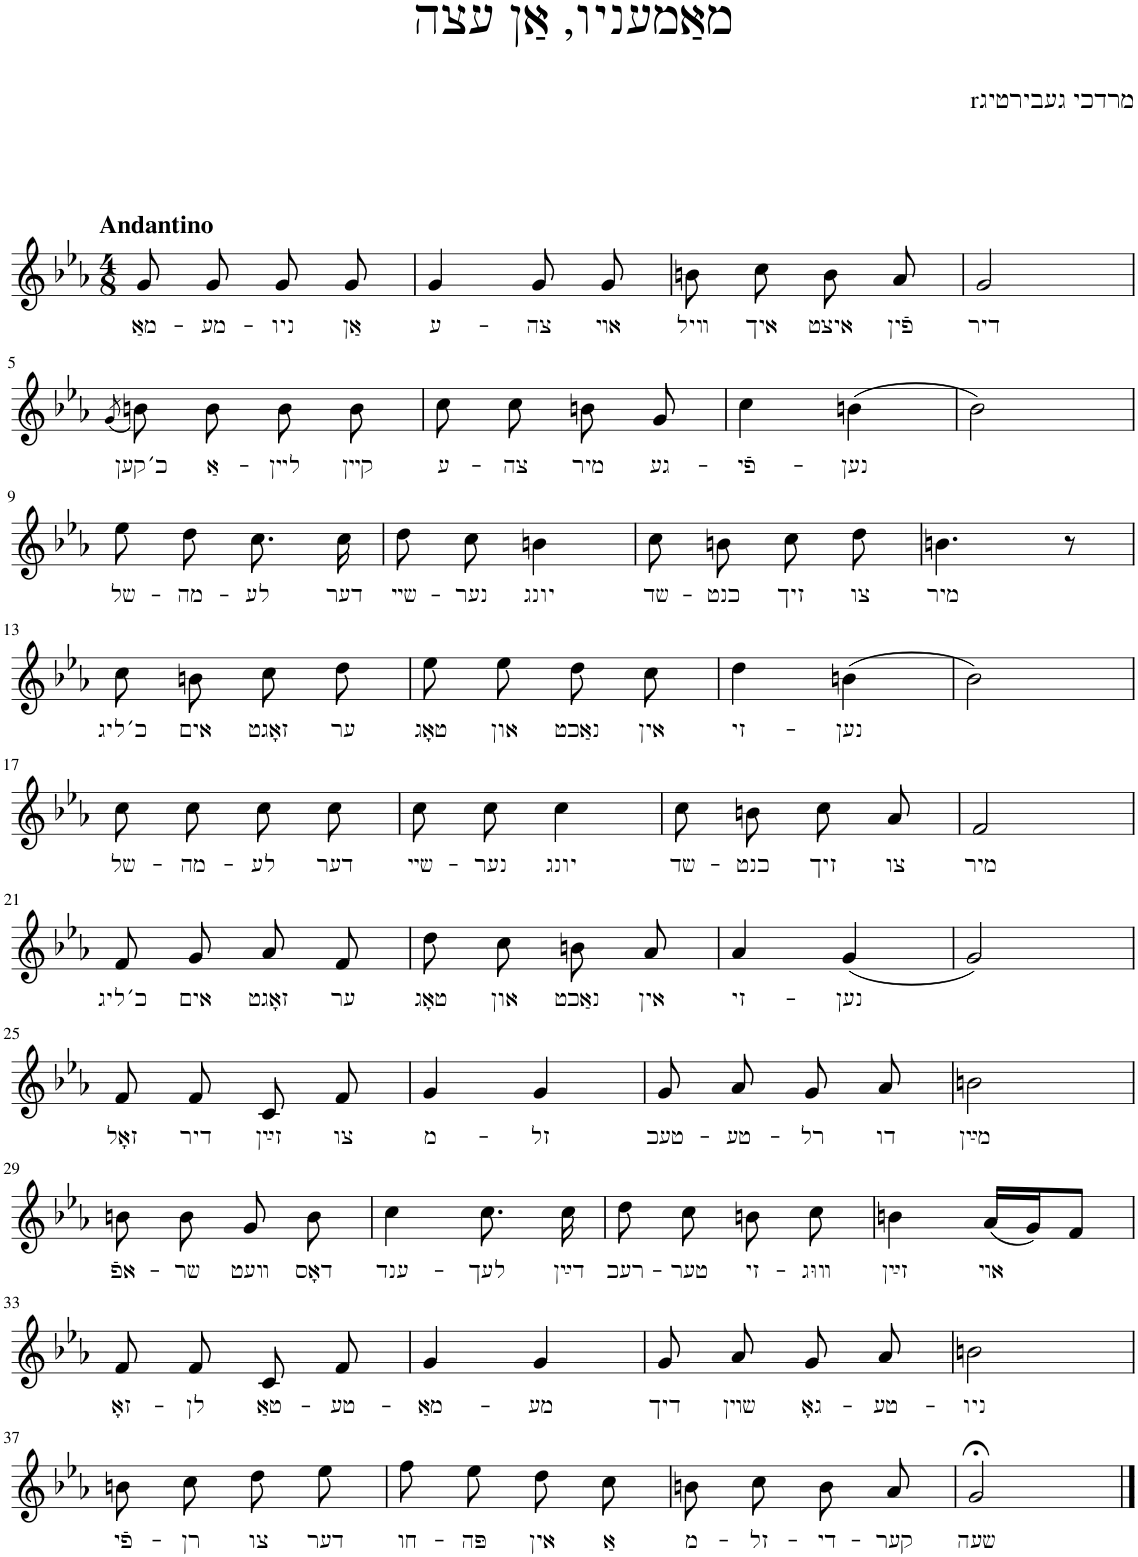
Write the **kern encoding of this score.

**kern	**text
*part1	*part1
*staff1	*staff1
*I"Piano	*
*I'Pno.	*
*clefG2	*
*k[b-e-a-]	*
*M4/8	*
=1	=1
!LO:TX:a:B:t=Andantino	!
!	!LO:LY:b
8g/	מאַ-
!	!LO:LY:b
8g/	-מע-
!	!LO:LY:b
8g/	-ניו
!	!LO:LY:b
8g/	אַן
=2	=2
!	!LO:LY:b
4g/	ע-
!	!LO:LY:b
8g/	-צה
!	!LO:LY:b
8g/	אױ
=3	=3
!	!LO:LY:b
8bn\	װיל
!	!LO:LY:b
8cc\	איך
!	!LO:LY:b
8b\	איצט
!	!LO:LY:b
8a-/	פֿין
=4	=4
!	!LO:LY:b
2g/	דיר
!!LO:LB:g=z
=5	=5
(8qg/	.
!	!LO:LY:b
8bn\)	כ׳קען
!	!LO:LY:b
8b\	אַ-
!	!LO:LY:b
8b\	-לײן
!	!LO:LY:b
8b\	קײן
=6	=6
!	!LO:LY:b
8cc\	ע-
!	!LO:LY:b
8cc\	-צה
!	!LO:LY:b
8bn\	מיר
!	!LO:LY:b
8g/	גע-
=7	=7
!	!LO:LY:b
4cc\	-פֿי-
!	!LO:LY:b
(4bn\	-נען
=8	=8
2b-\)	.
!!LO:LB:g=z
=9	=9
!	!LO:LY:b
8ee-\	של-
!	!LO:LY:b
8dd\	-מה-
!	!LO:LY:b
8.cc\	-לע
!	!LO:LY:b
16cc\	דער
=10	=10
!	!LO:LY:b
8dd\	שײ-
!	!LO:LY:b
8cc\	-נער
!	!LO:LY:b
4bn\	יונג
=11	=11
!	!LO:LY:b
8cc\	שד-
!	!LO:LY:b
8bn\	-כנט
!	!LO:LY:b
8cc\	זיך
!	!LO:LY:b
8dd\	צו
=12	=12
!	!LO:LY:b
4.bn\	מיר
8r	.
!!LO:LB:g=z
=13	=13
!	!LO:LY:b
8cc\	כ׳ליג
!	!LO:LY:b
8bn\	אים
!	!LO:LY:b
8cc\	זאָגט
!	!LO:LY:b
8dd\	ער
=14	=14
!	!LO:LY:b
8ee-\	טאָג
!	!LO:LY:b
8ee-\	און
!	!LO:LY:b
8dd\	נאַכט
!	!LO:LY:b
8cc\	אין
=15	=15
!	!LO:LY:b
4dd\	זי-
!	!LO:LY:b
(4bn\	-נען
=16	=16
2b-\)	.
!!LO:LB:g=z
=17	=17
!	!LO:LY:b
8cc\	של-
!	!LO:LY:b
8cc\	-מה-
!	!LO:LY:b
8cc\	-לע
!	!LO:LY:b
8cc\	דער
=18	=18
!	!LO:LY:b
8cc\	שײ-
!	!LO:LY:b
8cc\	-נער
!	!LO:LY:b
4cc\	יונג
=19	=19
!	!LO:LY:b
8cc\	שד-
!	!LO:LY:b
8bn\	-כנט
!	!LO:LY:b
8cc\	זיך
!	!LO:LY:b
8a-/	צו
=20	=20
!	!LO:LY:b
2f/	מיר
!!LO:LB:g=z
=21	=21
!	!LO:LY:b
8f/	כ׳ליג
!	!LO:LY:b
8g/	אים
!	!LO:LY:b
8a-/	זאָגט
!	!LO:LY:b
8f/	ער
=22	=22
!	!LO:LY:b
8dd\	טאָג
!	!LO:LY:b
8cc\	און
!	!LO:LY:b
8bn\	נאַכט
!	!LO:LY:b
8a-/	אין
=23	=23
!	!LO:LY:b
4a-/	זי-
!	!LO:LY:b
(4g/	-נען
=24	=24
2g/)	.
!!LO:LB:g=z
=25	=25
!	!LO:LY:b
8f/	זאָל
!	!LO:LY:b
8f/	דיר
!	!LO:LY:b
8c/	זײַן
!	!LO:LY:b
8f/	צו
=26	=26
!	!LO:LY:b
4g/	מ-
!	!LO:LY:b
4g/	-זל
=27	=27
!	!LO:LY:b
8g/	טעכ-
!	!LO:LY:b
8a-/	-טע-
!	!LO:LY:b
8g/	-רל
!	!LO:LY:b
8a-/	דו
=28	=28
!	!LO:LY:b
2bn\	מײַן
!!LO:LB:g=z
=29	=29
!	!LO:LY:b
8bn\	אפֿ-
!	!LO:LY:b
8b\	-שר
!	!LO:LY:b
8g/	װעט
!	!LO:LY:b
8b\	דאָס
=30	=30
!	!LO:LY:b
4cc\	ענד-
!	!LO:LY:b
8.cc\	-לעך
!	!LO:LY:b
16cc\	דײַן
=31	=31
!	!LO:LY:b
8dd\	רעכ-
!	!LO:LY:b
8cc\	-טער
!	!LO:LY:b
8bn\	זי-
!	!LO:LY:b
8cc\	-װוּג
=32	=32
!	!LO:LY:b
4bn\	זײַן
!	!LO:LY:b
(16a-/LL	אױ
16g/J)	.
8f/J	.
!!LO:LB:g=z
=33	=33
!	!LO:LY:b
8f/	זאָ-
!	!LO:LY:b
8f/	-לן
!	!LO:LY:b
8c/	טאַ-
!	!LO:LY:b
8f/	-טע-
=34	=34
!	!LO:LY:b
4g/	-מאַ-
!	!LO:LY:b
4g/	-מע
=35	=35
!	!LO:LY:b
8g/	דיך
!	!LO:LY:b
8a-/	שױן
!	!LO:LY:b
8g/	גאָ-
!	!LO:LY:b
8a-/	-טע-
=36	=36
!	!LO:LY:b
2bn\	-ניו
!!LO:LB:g=z
=37	=37
!	!LO:LY:b
8bn\	פֿי-
!	!LO:LY:b
8cc\	-רן
!	!LO:LY:b
8dd\	צו
!	!LO:LY:b
8ee-\	דער
=38	=38
!	!LO:LY:b
8ff\	חו-
!	!LO:LY:b
8ee-\	-פּה
!	!LO:LY:b
8dd\	אין
!	!LO:LY:b
8cc\	אַ
=39	=39
!	!LO:LY:b
8bn\	מ-
!	!LO:LY:b
8cc\	-זל-
!	!LO:LY:b
8b\	די-
!	!LO:LY:b
8a-/	-קער
=40	=40
!	!LO:LY:b
2g;</	שעה
==	==
*-	*-
